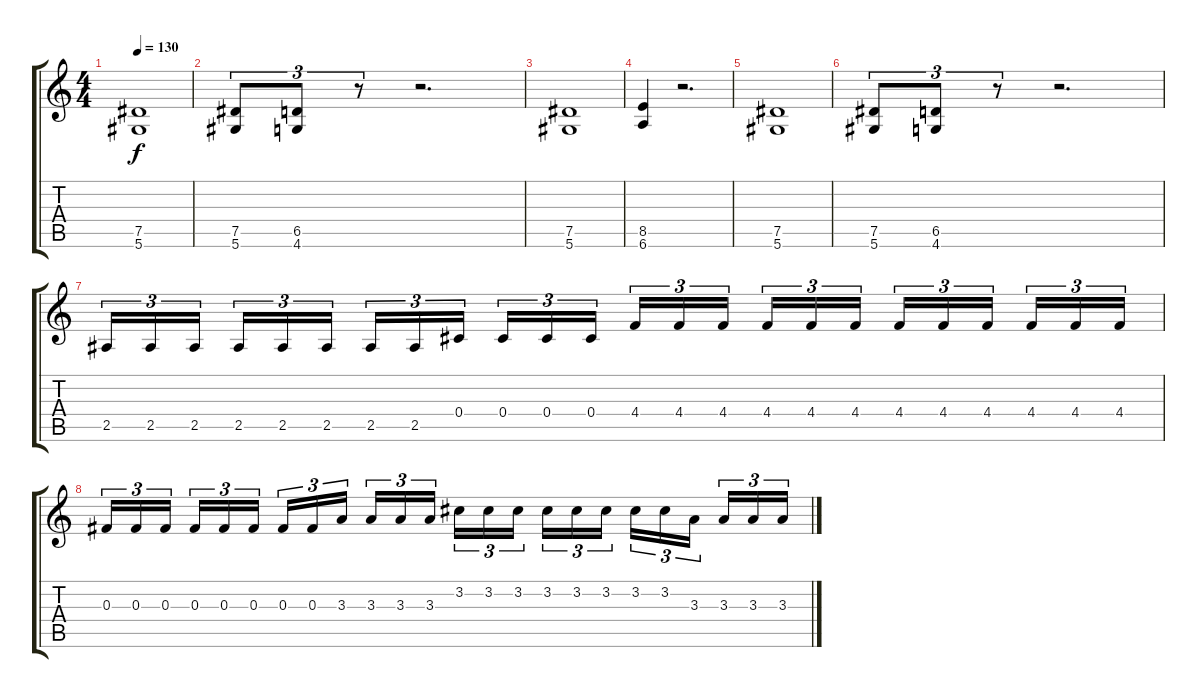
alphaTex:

\track "" {instrument distortionguitar}
\staff {score tabs}
\tuning (Eb4 Bb3 Gb3 Db3 Ab2 Eb2) {hide}
\ts (4 4)
\tempo 130
\clef g2
\ks c
(7.5 5.6).1{dy f} |
(7.5 5.6).8{tu (3 2)} (6.5 4.6).8{tu (3 2)} r.8{tu (3 2)} r.2{d} |
(7.5 5.6).1 |
(8.5 6.6).4 r.2{d} |
(7.5 5.6).1 |
(7.5 5.6).8{tu (3 2)} (6.5 4.6).8{tu (3 2)} r.8{tu (3 2)} r.2{d} |
2.5.16{tu (3 2)} 2.5.16{tu (3 2)} 2.5.16{tu (3 2)} 2.5.16{tu (3 2)} 2.5.16{tu (3 2)} 2.5.16{tu (3 2)} 2.5.16{tu (3 2)} 2.5.16{tu (3 2)} 0.4.16{tu (3 2)} 0.4.16{tu (3 2)} 0.4.16{tu (3 2)} 0.4.16{tu (3 2)} 4.4.16{tu (3 2)} 4.4.16{tu (3 2)} 4.4.16{tu (3 2)} 4.4.16{tu (3 2)} 4.4.16{tu (3 2)} 4.4.16{tu (3 2)} 4.4.16{tu (3 2)} 4.4.16{tu (3 2)} 4.4.16{tu (3 2)} 4.4.16{tu (3 2)} 4.4.16{tu (3 2)} 4.4.16{tu (3 2)} |
0.3.16{tu (3 2)} 0.3.16{tu (3 2)} 0.3.16{tu (3 2)} 0.3.16{tu (3 2)} 0.3.16{tu (3 2)} 0.3.16{tu (3 2)} 0.3.16{tu (3 2)} 0.3.16{tu (3 2)} 3.3.16{tu (3 2)} 3.3.16{tu (3 2)} 3.3.16{tu (3 2)} 3.3.16{tu (3 2)} 3.2.16{tu (3 2)} 3.2.16{tu (3 2)} 3.2.16{tu (3 2)} 3.2.16{tu (3 2)} 3.2.16{tu (3 2)} 3.2.16{tu (3 2)} 3.2.16{tu (3 2)} 3.2.16{tu (3 2)} 3.3.16{tu (3 2)} 3.3.16{tu (3 2)} 3.3.16{tu (3 2)} 3.3.16{tu (3 2)}
